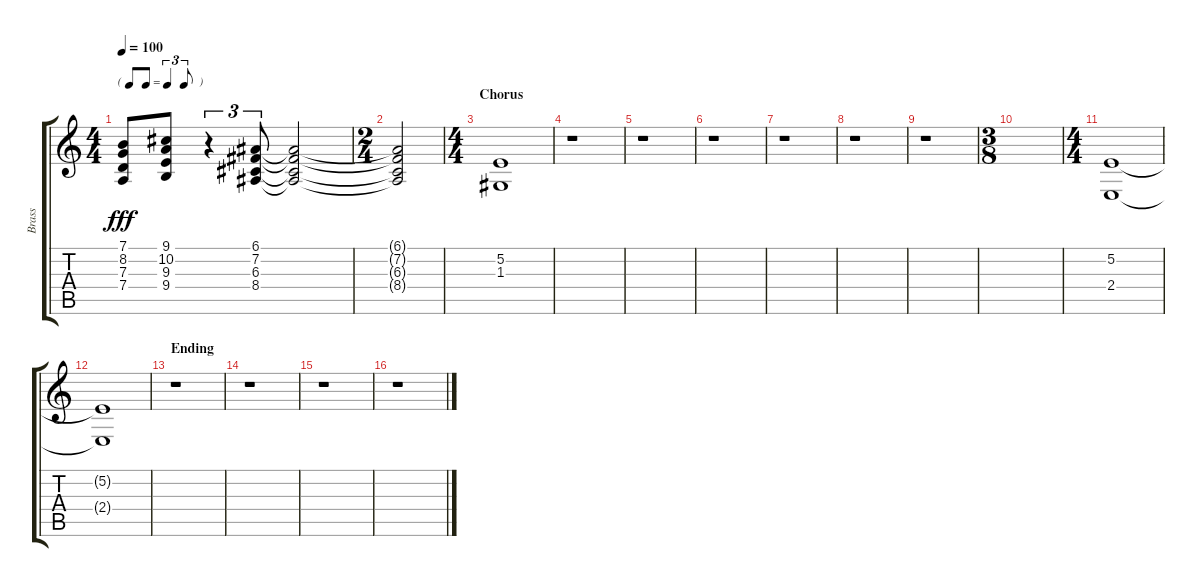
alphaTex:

\track ("Brass" "Brass") {instrument brasssection}
\staff {score tabs}
\tuning (E4 B3 G3 D3 A2 E2) {hide}
\ts (4 4)
\tf triplet8th
\tempo 100
\clef g2
\ks c
(7.1 8.2 7.3 7.4).8{dy fff} (9.1 10.2 9.3 9.4).8 r.4{tu (3 2)} (6.1 7.2 6.3 8.4).8{tu (3 2)} (6.1{t} 7.2{t} 6.3{t} 8.4{t}).2 |
\ts (2 4)
(6.1{t} 7.2{t} 6.3{t} 8.4{t}).2 |
\ts (4 4)
\section ("" "Chorus")
(5.2 1.3).1 |
r.1 |
r.1 |
r.1 |
r.1 |
r.1 |
r.1 |
\ts (3 8)
|
\ts (4 4)
(5.2 2.4).1 |
(5.2{t} 2.4{t}).1 |
\section ("" "Ending")
r.1 |
r.1 |
r.1 |
r.1
